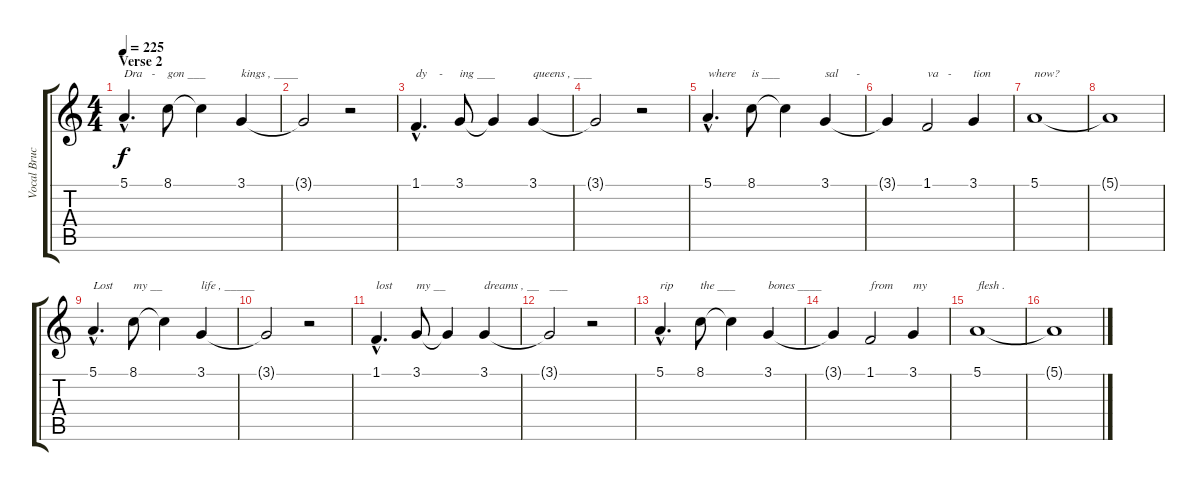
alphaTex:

\track ("Vocal Bruce Dickinson" "Vocal Bruc") {instrument violin}
\staff {score tabs}
\tuning (E4 B3 G3 D3 A2 E2) {hide}
\ts (4 4)
\section ("" "Verse 2")
\tempo 220
\tempo 225
\clef g2
\ks c
5.1{hac}.4{d txt "Dra   -" dy f} 8.1.8{txt "gon ___"} 8.1{t}.4 3.1.4{txt "kings , ____"} |
3.1{t}.2 r.2 |
1.1{hac}.4{d txt "dy    -"} 3.1.8{txt "ing ___"} 3.1{t}.4 3.1.4{txt "queens , ___"} |
3.1{t}.2 r.2 |
5.1{hac}.4{d txt "where"} 8.1.8{txt "is ___"} 8.1{t}.4 3.1.4{txt "sal      -"} |
3.1{t}.4 1.1.2{txt "va   -"} 3.1.4{txt "tion"} |
5.1.1{txt "now?"} |
5.1{t}.1 |
5.1{hac}.4{d txt "Lost"} 8.1.8{txt "my __"} 8.1{t}.4 3.1.4{txt "life , _____"} |
3.1{t}.2 r.2 |
1.1{hac}.4{d txt "lost"} 3.1.8{txt "my __"} 3.1{t}.4 3.1.4{txt "dreams , __"} |
3.1{t}.2{txt "___"} r.2 |
5.1{hac}.4{d txt "rip"} 8.1.8{txt "the ___"} 8.1{t}.4 3.1.4{txt "bones ____"} |
3.1{t}.4 1.1.2{txt "from"} 3.1.4{txt "my"} |
5.1.1{txt "flesh ."} |
5.1{t}.1
